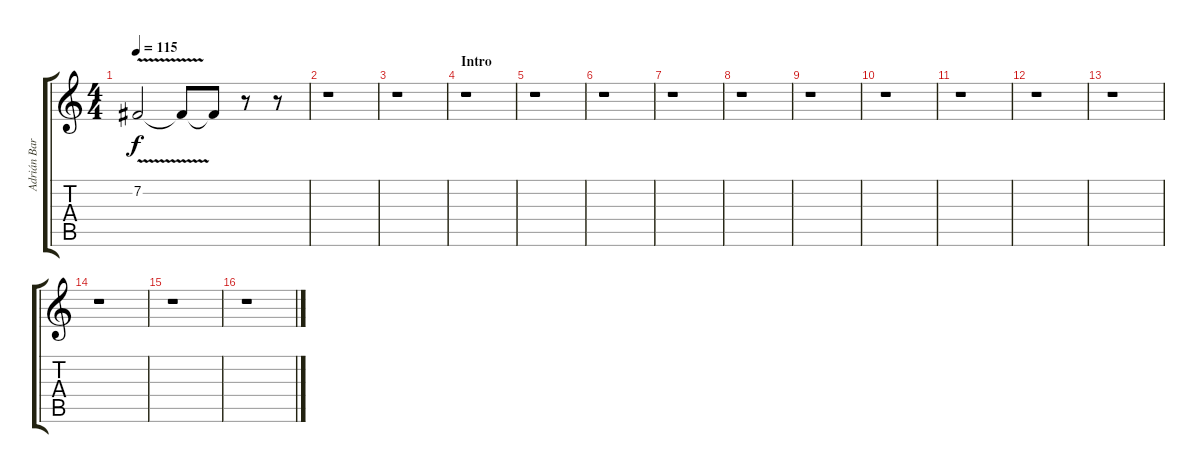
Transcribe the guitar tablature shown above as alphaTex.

\track ("Adrián Barilari" "Adrián Bar") {instrument choiraahs}
\staff {score tabs}
\tuning (E4 B3 G3 D3 A2 E2) {hide}
\ts (4 4)
\tempo 115
\clef g2
\ks c
7.2{v}.2{dy f} 7.2{t}.8 7.2{t}.8 r.8 r.8 |
r.1 |
r.1 |
\section ("" "Intro")
r.1 |
r.1 |
r.1 |
r.1 |
r.1 |
r.1 |
r.1 |
r.1 |
r.1 |
r.1 |
r.1 |
r.1 |
r.1
